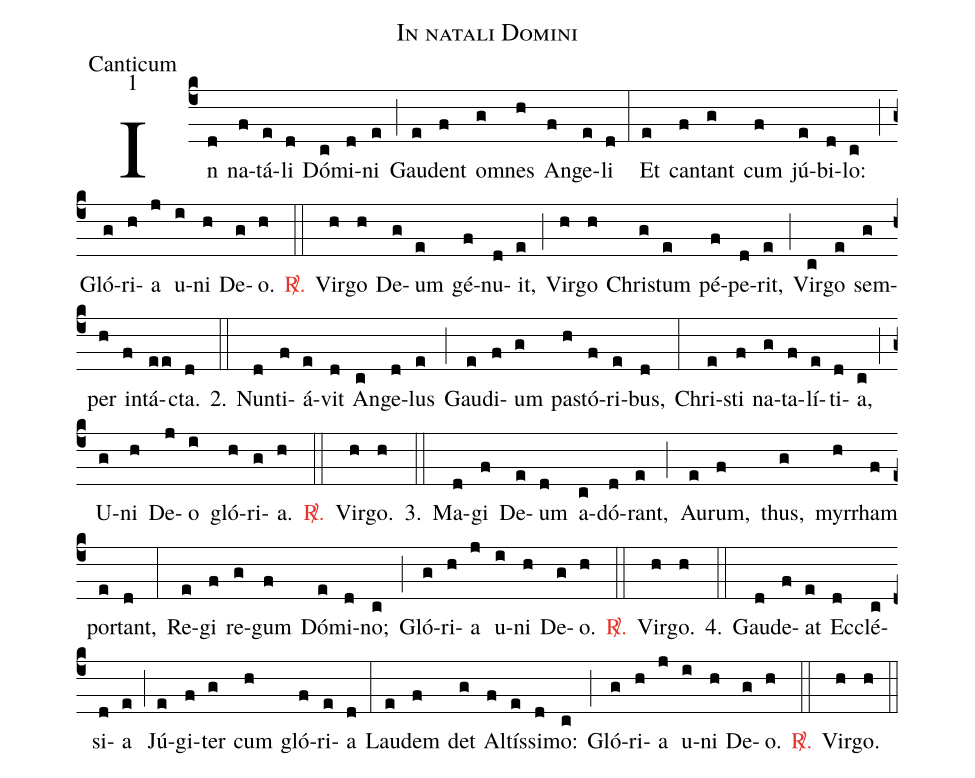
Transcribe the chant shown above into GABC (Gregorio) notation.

name:In natali Domini;
office-part:Canticum;
mode:1;
%%
(c4) In(d) na(f)tá(e)li(d) Dó(c)mi(d)ni(e) (;) Gau(e)dent(f) o(g)mnes(h) An(f)ge(e)li(d) (:) Et(e) can(f)tant(g) cum(f) jú(e)bi(d)lo:(c) (;) Gló(g)ri(h)a(j) u(i)ni(h) De(g)o.(h) <c><sp>R/</sp>.</c>(::) Vir(h)go(h) De(g)um(e) gé(f)nu(d)it,(e) (;) Vir(h)go(h) Chri(g)stum(e) pé(f)pe(d)rit,(e) (;) Vir(c)go(e) sem(g)per(h) in(f)tá(ee)cta.(d) 2.(::) Nun(d)ti(f)á(e)vit(d) An(c)ge(d)lus(e) (;) Gau(e)di(f)um(g) pa(h)stó(f)ri(e)bus,(d) (:) Chri(e)sti(f) na(g)ta(f)lí(e)ti(d)a,(c) (;) U(g)ni(h) De(j)o(i) gló(h)ri(g)a.(h) <c><sp>R/</sp>.</c>(::) Vir(h)go.(h) 3.(::) Ma(d)gi(f) De(e)um(d) a(c)dó(d)rant,(e) (;) Au(e)rum,(f) thus,(g) myr(h)rham(f) por(e)tant,(d) (:) Re(e)gi(f) re(g)gum(f) Dó(e)mi(d)no;(c) (;) Gló(g)ri(h)a(j) u(i)ni(h) De(g)o.(h) <c><sp>R/</sp>.</c>(::) Vir(h)go.(h) 4.(::) Gau(d)de(f)at(e) Ec(d)clé(c)si(d)a(e) (;) Jú(e)gi(f)ter(g) cum(h) gló(f)ri(e)a(d) (:) Lau(e)dem(f) det(g) Al(f)tís(e)si(d)mo:(c) (;) Gló(g)ri(h)a(j) u(i)ni(h) De(g)o.(h) <c><sp>R/</sp>.</c>(::) Vir(h)go.(h) (::)
